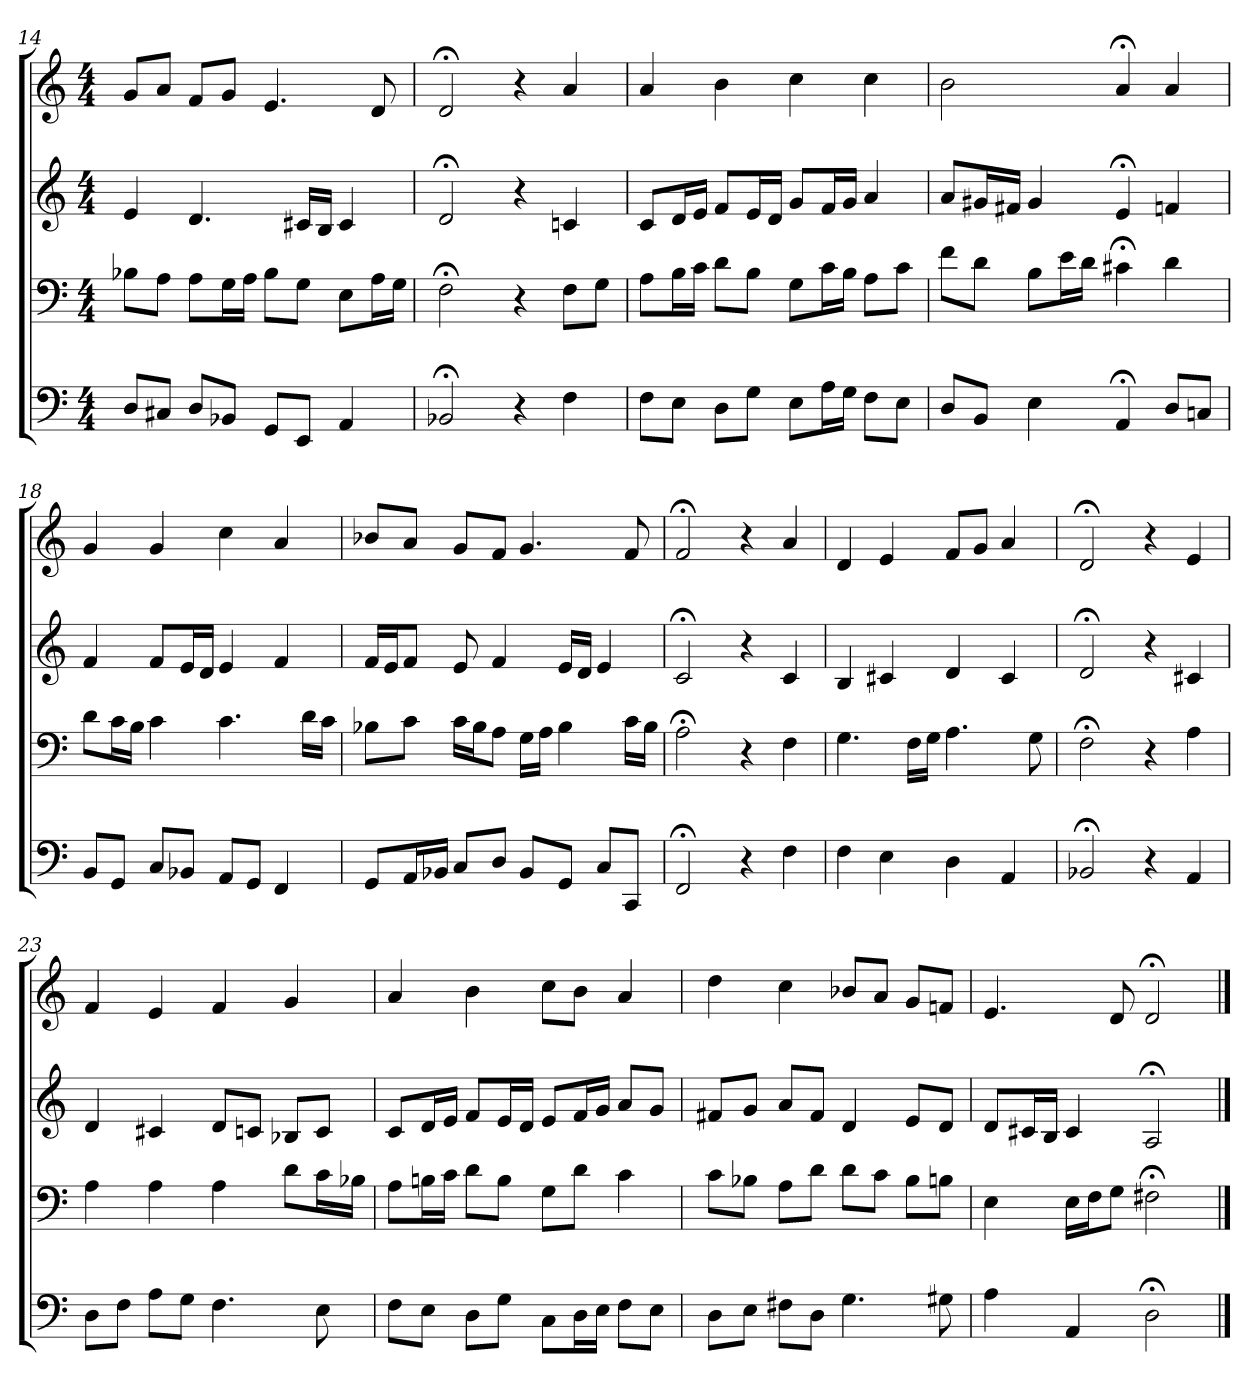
**kern	**kern	**kern	**kern
*part4	*part3	*part2	*part1
*staff4	*staff3	*staff2	*staff1
*clefF4	*clefF4	*clefG2	*clefG2
*M4/4	*M4/4	*M4/4	*M4/4
=14	=14	=14	=14
8D/L	8B-X\L	4e	8g/L
8C#X/J	8A\J	.	8a/J
8D/L	8A\L	4.d	8f/L
8BB-X/J	16G\L	.	8g/J
.	16A\JJ	.	.
8GG/L	8B-\L	.	4.e
8EE/J	8G\J	16c#X/LL	.
.	.	16B/JJ	.
4AA	8E\L	4c#	.
.	16A\L	.	8d
.	16G\JJ	.	.
=15	=15	=15	=15
2BB-X;<	2F;<	2d;<	2d;<
4r	4r	4r	4r
4F	8F\L	4cn	4a
.	8G\J	.	.
=16	=16	=16	=16
8F\L	8A\L	8c/L	4a
8E\J	16B\L	16d/L	.
.	16c\JJ	16e/JJ	.
8D\L	8d\L	8f/L	4b
8G\J	8B\J	16e/L	.
.	.	16d/JJ	.
8E\L	8G\L	8g/L	4cc
16A\L	16c\L	16f/L	.
16G\JJ	16B\JJ	16g/JJ	.
8F\L	8A\L	4a	4cc
8E\J	8c\J	.	.
=17	=17	=17	=17
8D/L	8f\L	8a/L	2b
8BB/J	8d\J	16g#X/L	.
.	.	16f#X/JJ	.
4E	8B\L	4g#	.
.	16e\L	.	.
.	16d\JJ	.	.
4AA;<	4c#X;<	4e;<	4a;<
8D/L	4d	4fn	4a
8Cn/J	.	.	.
=18	=18	=18	=18
8BB/L	8d\L	4f	4g
8GG/J	16c\L	.	.
.	16B\JJ	.	.
8C/L	4c	8f/L	4g
8BB-X/J	.	16e/L	.
.	.	16d/JJ	.
8AA/L	4.c	4e	4cc
8GG/J	.	.	.
4FF	.	4f	4a
.	16d\LL	.	.
.	16c\JJ	.	.
=19	=19	=19	=19
8GG/L	8B-X\L	16f/LL	8b-X/L
.	.	16e/J	.
16AA/L	8c\J	8f/J	8a/J
16BB-X/JJ	.	.	.
8C/L	16c\LL	8e	8g/L
.	16B-\J	.	.
8D/J	8A\J	4f	8f/J
8BB-/L	16G\LL	.	4.g
.	16A\JJ	.	.
8GG/J	4B-	16e/LL	.
.	.	16d/JJ	.
8C/L	.	4e	.
8CC/J	16c\LL	.	8f
.	16B-\JJ	.	.
=20	=20	=20	=20
2FF;<	2A;<	2c;<	2f;<
4r	4r	4r	4r
4F	4F	4c	4a
=21	=21	=21	=21
4F	4.G	4B	4d
4E	.	4c#X	4e
.	16F\LL	.	.
.	16G\JJ	.	.
4D	4.A	4d	8f/L
.	.	.	8g/J
4AA	.	4c#	4a
.	8G	.	.
=22	=22	=22	=22
2BB-X;<	2F;<	2d;<	2d;<
4r	4r	4r	4r
4AA	4A	4c#X	4e
=23	=23	=23	=23
8D\L	4A	4d	4f
8F\J	.	.	.
8A\L	4A	4c#X	4e
8G\J	.	.	.
4.F	4A	8d/L	4f
.	.	8cn/J	.
.	8d\L	8B-X/L	4g
8E	16c\L	8c/J	.
.	16B-X\JJ	.	.
=24	=24	=24	=24
8F\L	8A\L	8c/L	4a
8E\J	16Bn\L	16d/L	.
.	16c\JJ	16e/JJ	.
8D\L	8d\L	8f/L	4b
8G\J	8B\J	16e/L	.
.	.	16d/JJ	.
8C\L	8G\L	8e/L	8cc\L
16D\L	8d\J	16f/L	8b\J
16E\JJ	.	16g/JJ	.
8F\L	4c	8a/L	4a
8E\J	.	8g/J	.
=25	=25	=25	=25
8D\L	8c\L	8f#X/L	4dd
8E\J	8B-X\J	8g/J	.
8F#X\L	8A\L	8a/L	4cc
8D\J	8d\J	8f#/J	.
4.G	8d\L	4d	8b-X/L
.	8c\J	.	8a/J
.	8B-\L	8e/L	8g/L
8G#X	8Bn\J	8d/J	8fn/J
=26	=26	=26	=26
4A	4E	8d/L	4.e
.	.	16c#X/L	.
.	.	16B/JJ	.
4AA	16E\LL	4c#	.
.	16F\J	.	.
.	8G\J	.	8d
2D;<	2F#X;<	2A;<	2d;<
==	==	==	==
*-	*-	*-	*-
